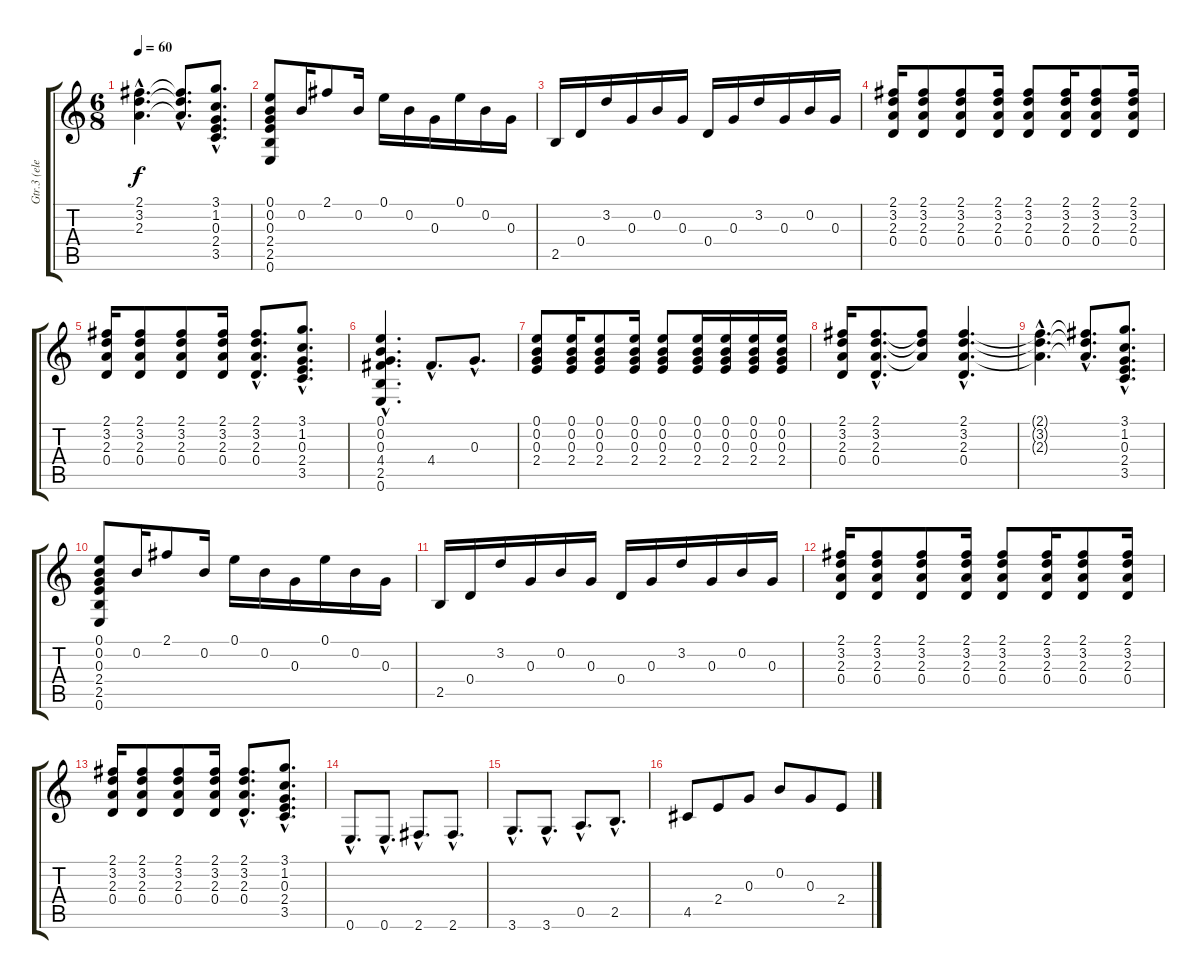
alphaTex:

\track ("Gtr.3 (elec.)" "Gtr.3 (ele") {instrument electricguitarjazz}
\staff {score tabs}
\tuning (E4 B3 G3 D3 A2 E2) {hide}
\ts (6 8)
\tempo 60
\clef g2
\ks c
(2.1{hac t} 3.2{hac t} 2.3{hac t}).4{d dy f} (2.1{hac t} 3.2{hac t} 2.3{hac t}).8{d} (3.1{hac} 1.2{hac} 0.3{hac} 2.4{hac} 3.5{hac}).8{d} |
(0.1 0.2 0.3 2.4 2.5 0.6).8 0.2.16 2.1.8 0.2.16 0.1.16 0.2.16 0.3.16 0.1.16 0.2.16 0.3.16 |
2.5.16 0.4.16 3.2.16 0.3.16 0.2.16 0.3.16 0.4.16 0.3.16 3.2.16 0.3.16 0.2.16 0.3.16 |
(2.1 3.2 2.3 0.4).16 (2.1 3.2 2.3 0.4).8 (2.1 3.2 2.3 0.4).8 (2.1 3.2 2.3 0.4).16 (2.1 3.2 2.3 0.4).8 (2.1 3.2 2.3 0.4).16 (2.1 3.2 2.3 0.4).8 (2.1 3.2 2.3 0.4).16 |
(2.1 3.2 2.3 0.4).16 (2.1 3.2 2.3 0.4).8 (2.1 3.2 2.3 0.4).8 (2.1 3.2 2.3 0.4).16 (2.1{hac} 3.2{hac} 2.3{hac} 0.4{hac}).8{d} (3.1{hac} 1.2{hac} 0.3{hac} 2.4{hac} 3.5{hac}).8{d} |
(0.1{hac} 0.2{hac} 0.3{hac} 4.4{hac} 2.5{hac} 0.6{hac}).4{d} 4.4{hac}.8{d} 0.3{hac}.8{d} |
(0.1 0.2 0.3 2.4).8 (0.1 0.2 0.3 2.4).16 (0.1 0.2 0.3 2.4).8 (0.1 0.2 0.3 2.4).16 (0.1 0.2 0.3 2.4).8 (0.1 0.2 0.3 2.4).16 (0.1 0.2 0.3 2.4).16 (0.1 0.2 0.3 2.4).16 (0.1 0.2 0.3 2.4).16 |
(2.1 3.2 2.3 0.4).16 (2.1{hac} 3.2{hac} 2.3{hac} 0.4{hac}).8{d} (2.1{t} 3.2{t} 2.3{t}).8 (2.1{hac} 3.2{hac} 2.3{hac} 0.4{hac}).4{d} |
(2.1{hac t} 3.2{hac t} 2.3{hac t}).4{d} (2.1{hac t} 3.2{hac t} 2.3{hac t}).8{d} (3.1{hac} 1.2{hac} 0.3{hac} 2.4{hac} 3.5{hac}).8{d} |
(0.1 0.2 0.3 2.4 2.5 0.6).8 0.2.16 2.1.8 0.2.16 0.1.16 0.2.16 0.3.16 0.1.16 0.2.16 0.3.16 |
2.5.16 0.4.16 3.2.16 0.3.16 0.2.16 0.3.16 0.4.16 0.3.16 3.2.16 0.3.16 0.2.16 0.3.16 |
(2.1 3.2 2.3 0.4).16 (2.1 3.2 2.3 0.4).8 (2.1 3.2 2.3 0.4).8 (2.1 3.2 2.3 0.4).16 (2.1 3.2 2.3 0.4).8 (2.1 3.2 2.3 0.4).16 (2.1 3.2 2.3 0.4).8 (2.1 3.2 2.3 0.4).16 |
(2.1 3.2 2.3 0.4).16 (2.1 3.2 2.3 0.4).8 (2.1 3.2 2.3 0.4).8 (2.1 3.2 2.3 0.4).16 (2.1{hac} 3.2{hac} 2.3{hac} 0.4{hac}).8{d} (3.1{hac} 1.2{hac} 0.3{hac} 2.4{hac} 3.5{hac}).8{d} |
0.6{hac}.8{d} 0.6{hac}.8{d} 2.6{hac}.8{d} 2.6{hac}.8{d} |
3.6{hac}.8{d} 3.6{hac}.8{d} 0.5{hac}.8{d} 2.5{hac}.8{d} |
4.5.8 2.4.8 0.3.8 0.2.8 0.3.8 2.4.8
